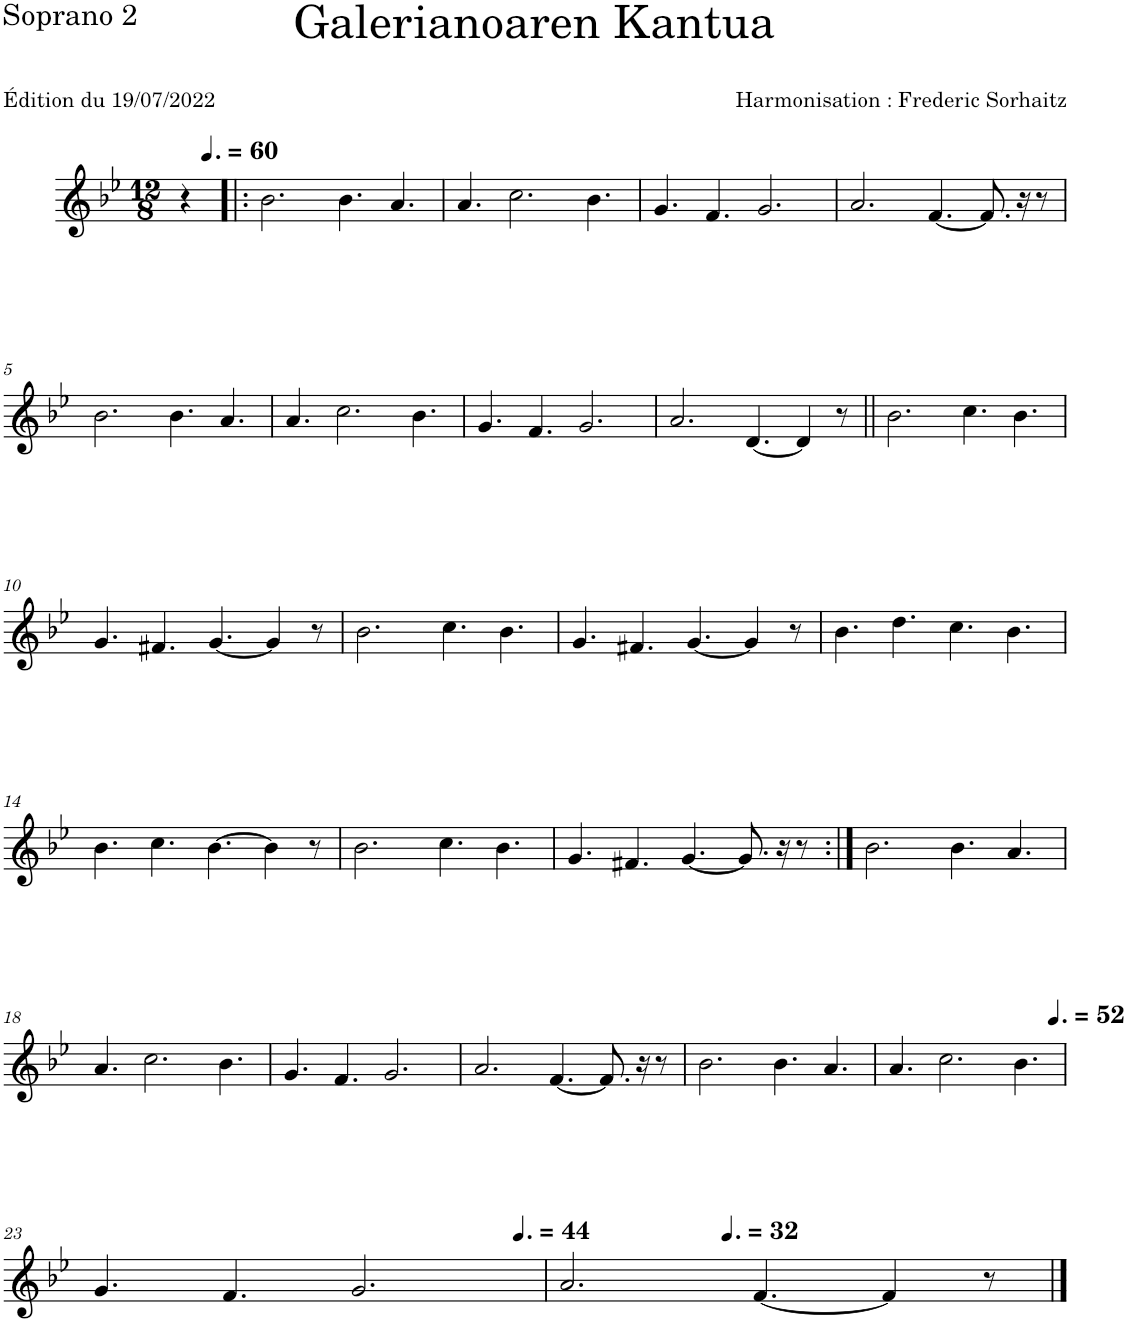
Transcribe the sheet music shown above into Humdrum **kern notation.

**kern
*part1
*staff1
*I"Soprano 2
*I'S.2
*clefG2
*k[b-e-]
*M12/8
=
*^
4r	8ryy
*MM90	*
.	8ryy
*v	*v
=1!|:
2.b-\
4.b-\
4.a/
=2
4.a/
2.cc\
4.b-\
=3
4.g/
4.f/
2.g/
=4
2.a/
[4.f/
8.f/]
16r
8r
!!LO:LB:g=z
=5
2.b-\
4.b-\
4.a/
=6
4.a/
2.cc\
4.b-\
=7
4.g/
4.f/
2.g/
=8
2.a/
[4.d/
4d/]
8r
=9||
2.b-\
4.cc\
4.b-\
!!LO:LB:g=z
=10
4.g/
4.f#X/
[4.g/
4g/]
8r
=11
2.b-\
4.cc\
4.b-\
=12
4.g/
4.f#X/
[4.g/
4g/]
8r
=13
4.b-\
4.dd\
4.cc\
4.b-\
!!LO:LB:g=z
=14
4.b-\
4.cc\
[4.b-\
4b-\]
8r
=15
2.b-\
4.cc\
4.b-\
=16
4.g/
4.f#X/
[4.g/
8.g/]
16r
8r
=17:|!
2.b-\
4.b-\
4.a/
!!LO:LB:g=z
=18
4.a/
2.cc\
4.b-\
=19
4.g/
4.f/
2.g/
=20
2.a/
[4.f/
8.f/]
16r
8r
=21
2.b-\
4.b-\
4.a/
=22
*^
4.a/	1ryy
2.cc\	.
.	4.ryy
4.b-\	.
*MM78	*
.	8ryy
!!LO:LB:g=z	!!
=23	=23
4.g/	1ryy
4.f/	.
2.g/	.
.	4.ryy
*MM66	*
.	8ryy
=24	=24
2.a/	2ryy
.	8ryy
*MM48	*
.	2..ryy
[4.f/	.
4f/]	.
8r	.
*v	*v
==
*-
